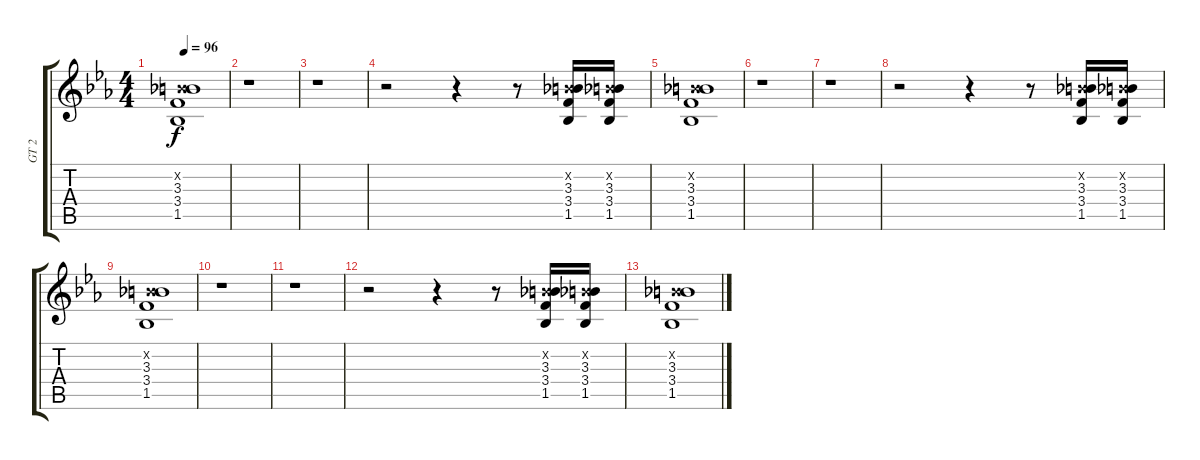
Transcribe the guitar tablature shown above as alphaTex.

\track ("GT 2" "GT 2") {instrument electricguitarclean}
\staff {score tabs}
\tuning (E4 B3 G3 D3 A2 E2) {hide}
\ts (4 4)
\tempo 96
\clef g2
\ks cminor
(0.2{x} 3.3 3.4 1.5).1{dy f} |
r.1 |
r.1 |
r.2 r.4 r.8 (0.2{x} 3.3 3.4 1.5).16 (0.2{x} 3.3 3.4 1.5).16 |
(0.2{x} 3.3 3.4 1.5).1 |
r.1 |
r.1 |
r.2 r.4 r.8 (0.2{x} 3.3 3.4 1.5).16 (0.2{x} 3.3 3.4 1.5).16 |
(0.2{x} 3.3 3.4 1.5).1 |
r.1{volume 0} |
r.1 |
r.2 r.4 r.8 (0.2{x} 3.3 3.4 1.5).16 (0.2{x} 3.3 3.4 1.5).16 |
(0.2{x} 3.3 3.4 1.5).1
